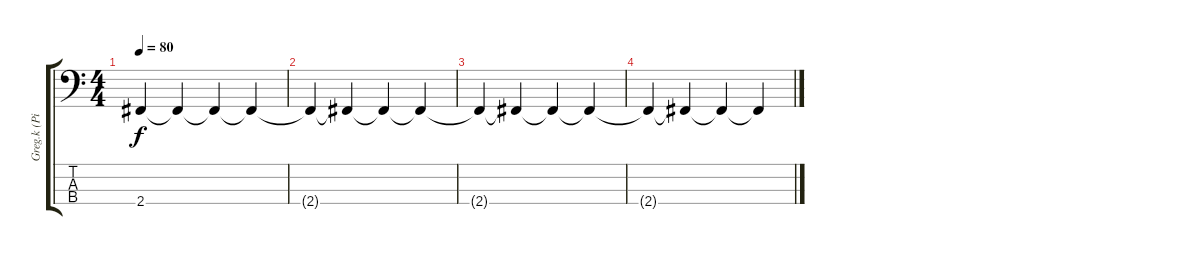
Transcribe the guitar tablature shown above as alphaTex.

\track ("Greg.k (Pick bass)" "Greg.k (Pi") {instrument electricbassfinger}
\staff {score tabs}
\tuning (G2 D2 A1 E1) {hide}
\ts (4 4)
\tempo 80
\clef f4
\ks c
2.4.4{dy f volume 16} 2.4{t}.4{volume 15} 2.4{t}.4{volume 14} 2.4{t}.4{volume 13} |
2.4{t}.4{volume 12} 2.4{t}.4{volume 11} 2.4{t}.4{volume 10} 2.4{t}.4{volume 9} |
2.4{t}.4{volume 8} 2.4{t}.4{volume 7} 2.4{t}.4{volume 6} 2.4{t}.4{volume 5} |
2.4{t}.4{volume 4} 2.4{t}.4{volume 3} 2.4{t}.4{volume 2} 2.4{t}.4{volume 1}
